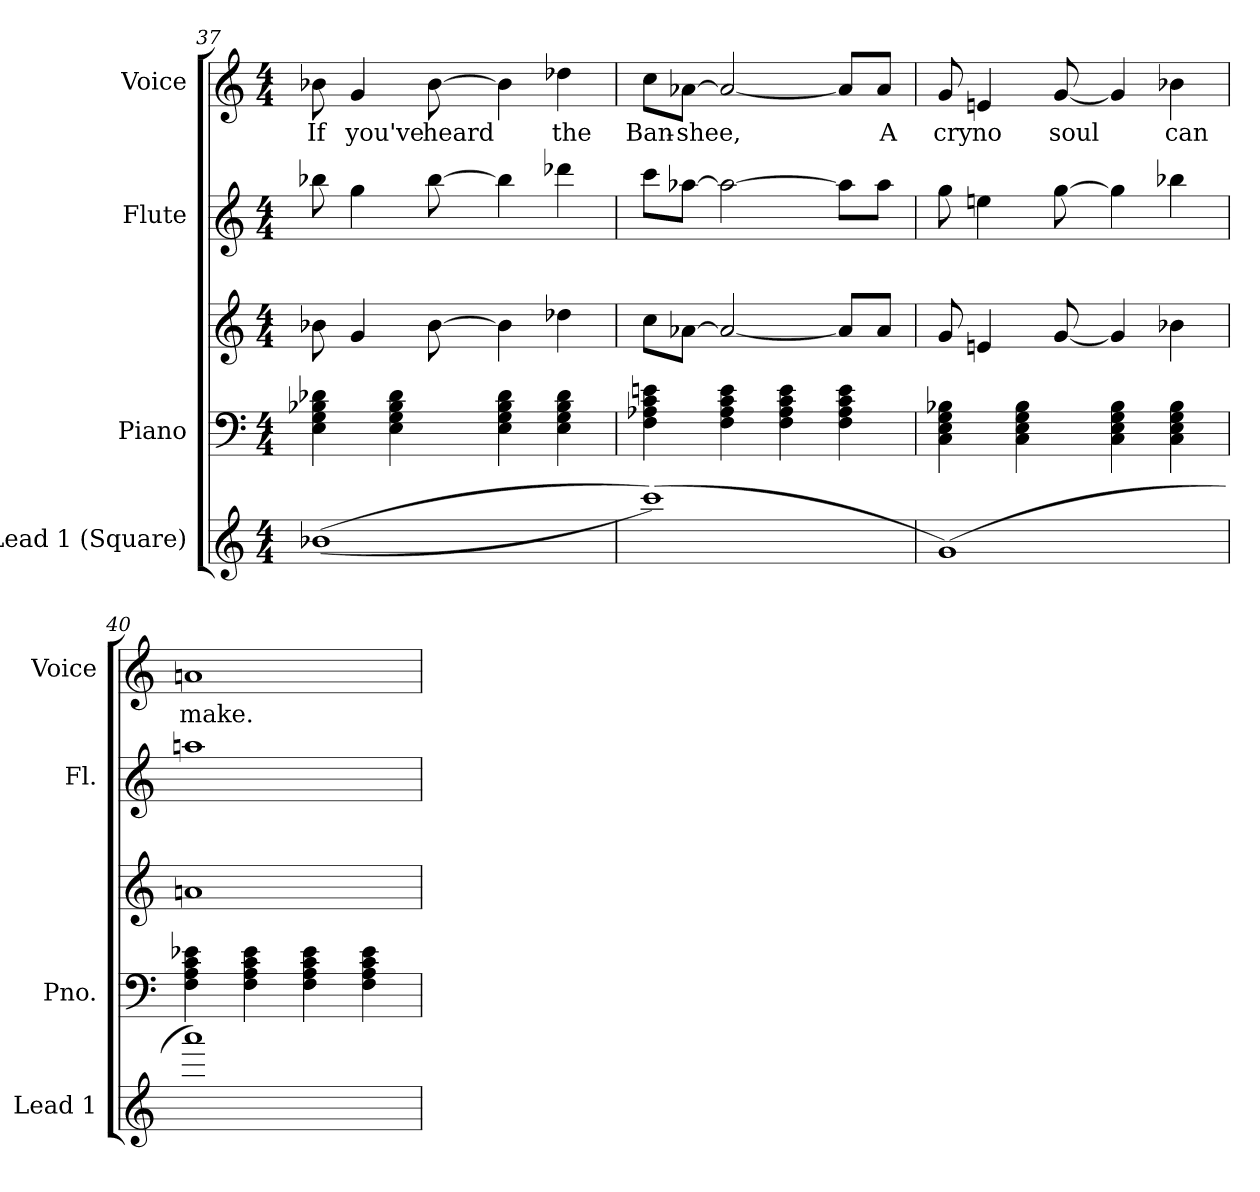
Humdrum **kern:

**kern	**kern	**kern	**kern	**kern	**text
*part4	*part3	*part3	*part2	*part1	*part1
*staff5	*staff4	*staff3	*staff2	*staff1	*staff1
*I"Lead 1 (Square)	*I"Piano	*	*I"Flute	*I"Voice	*
*I'Lead 1	*I'Pno.	*	*I'Fl.	*I'Voice	*
!!LO:LB:g=z
*clefG2	*clefF4	*clefG2	*clefG2	*clefG2	*
*k[]	*k[]	*k[]	*k[]	*k[]	*
*C:	*C:	*C:	*C:	*C:	*
*M4/4	*M4/4	*M4/4	*M4/4	*M4/4	*
=37	=37	=37	=37	=37	=37
!	!	!	!	!	!LO:LY:b:color=#000000
((1b-Xi	4Ei\ 4Gi 4B-Xi 4d-Xi	8b-Xi\	8bb-Xi\	8b-Xi\	If
!	!	!	!	!	!LO:LY:b:color=#000000
.	.	4gi/	4ggi\	4gi/	you've
.	4Ei\ 4Gi 4B-i 4d-i	.	.	.	.
!	!	!	!	!	!LO:LY:b:color=#000000
.	.	[8b-i\	[8bb-i\	[8b-i\	heard
.	4Ei\ 4Gi 4B-i 4d-i	4b-i\]	4bb-i\]	4b-i\]	.
!	!	!	!	!	!LO:LY:b:color=#000000
.	4Ei\ 4Gi 4B-i 4d-i	4dd-Xi\	4ddd-Xi\	4dd-Xi\	the
=38	=38	=38	=38	=38	=38
!	!	!	!	!	!LO:LY:b:color=#000000
(1ccci))	4Fi\ 4A-Xi 4ci 4eni	8cci\L	8ccci\L	8cci\L	Ban-
!	!	!	!	!	!LO:LY:b:color=#000000
.	.	[8a-Xi\J	[8aa-Xi\J	[8a-Xi\J	-shee,
.	4Fi\ 4A-i 4ci 4ei	2a-i/_	2aa-i\_	2a-i/_	.
.	4Fi\ 4A-i 4ci 4ei	.	.	.	.
.	4Fi\ 4A-i 4ci 4ei	8a-i/L]	8aa-i\L]	8a-i/L]	.
!	!	!	!	!	!LO:LY:b:color=#000000
.	.	8a-i/J	8aa-i\J	8a-i/J	A
=39	=39	=39	=39	=39	=39
!	!	!	!	!	!LO:LY:b:color=#000000
(1gi)	4Ci\ 4Ei 4Gi 4B-Xi	8gi/	8ggi\	8gi/	cry
!	!	!	!	!	!LO:LY:b:color=#000000
.	.	4eni/	4eeni\	4eni/	no
.	4Ci\ 4Ei 4Gi 4B-i	.	.	.	.
!	!	!	!	!	!LO:LY:b:color=#000000
.	.	[8gi/	[8ggi\	[8gi/	soul
.	4Ci\ 4Ei 4Gi 4B-i	4gi/]	4ggi\]	4gi/]	.
!	!	!	!	!	!LO:LY:b:color=#000000
.	4Ci\ 4Ei 4Gi 4B-i	4b-Xi\	4bb-Xi\	4b-Xi\	can
=40	=40	=40	=40	=40	=40
!	!	!	!	!	!LO:LY:b:color=#000000
1aaai)	4Fi\ 4Ai 4ci 4e-Xi	1ani	1aani	1ani	make.
.	4Fi\ 4Ai 4ci 4e-i	.	.	.	.
.	4Fi\ 4Ai 4ci 4e-i	.	.	.	.
.	4Fi\ 4Ai 4ci 4e-i	.	.	.	.
=	=	=	=	=	=
*-	*-	*-	*-	*-	*-
